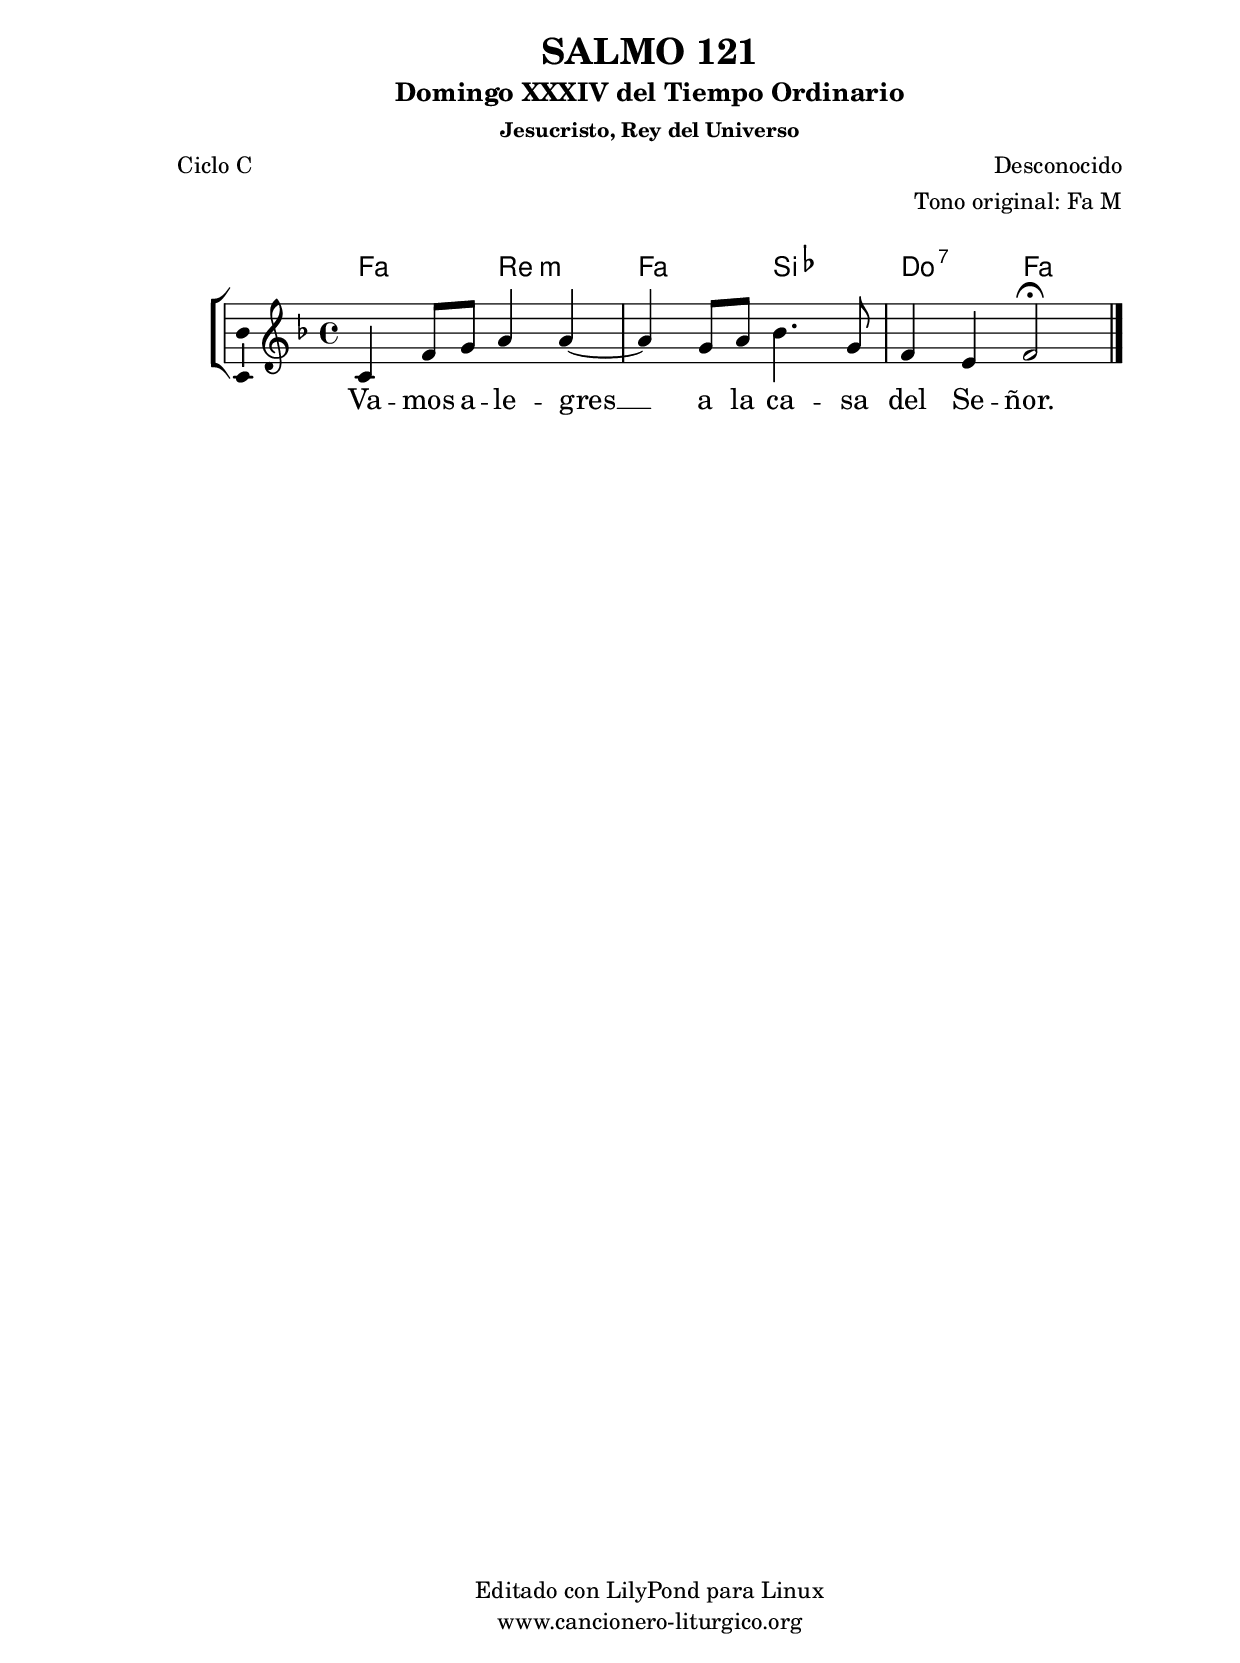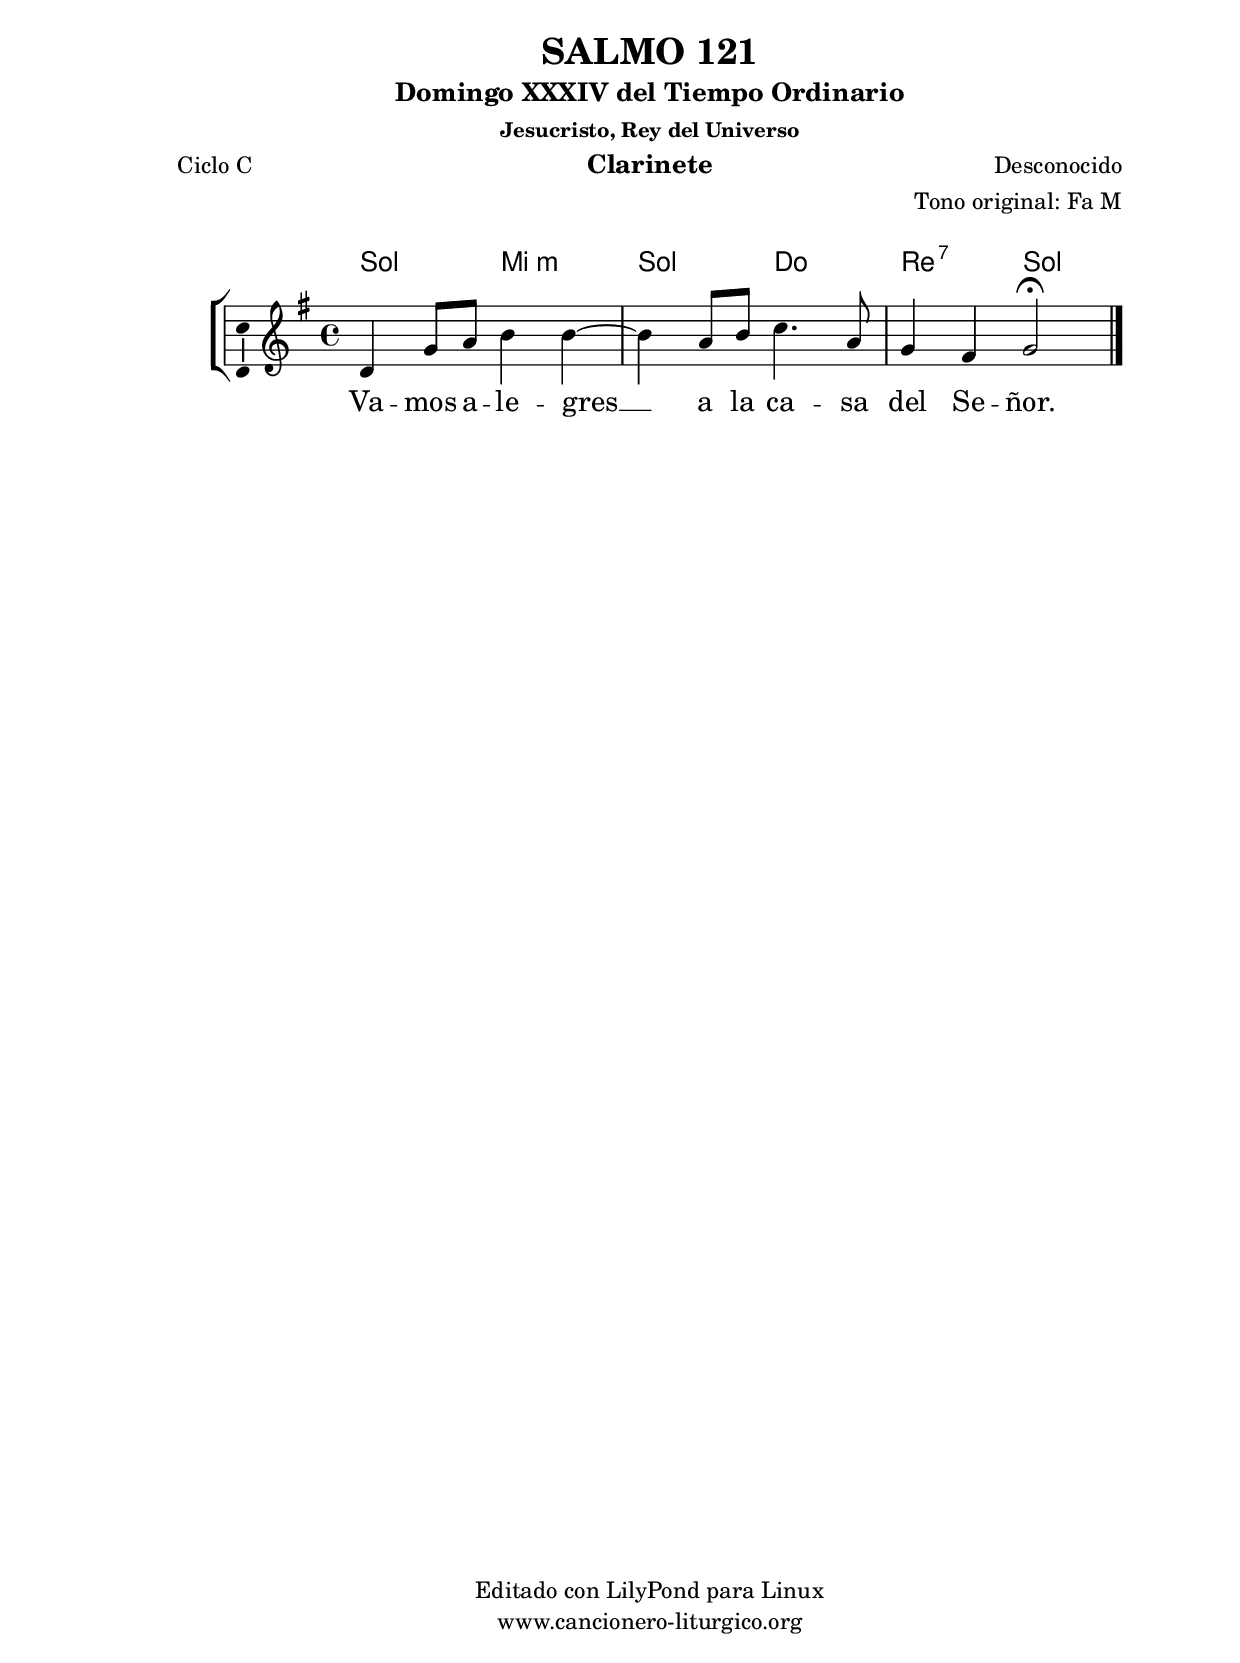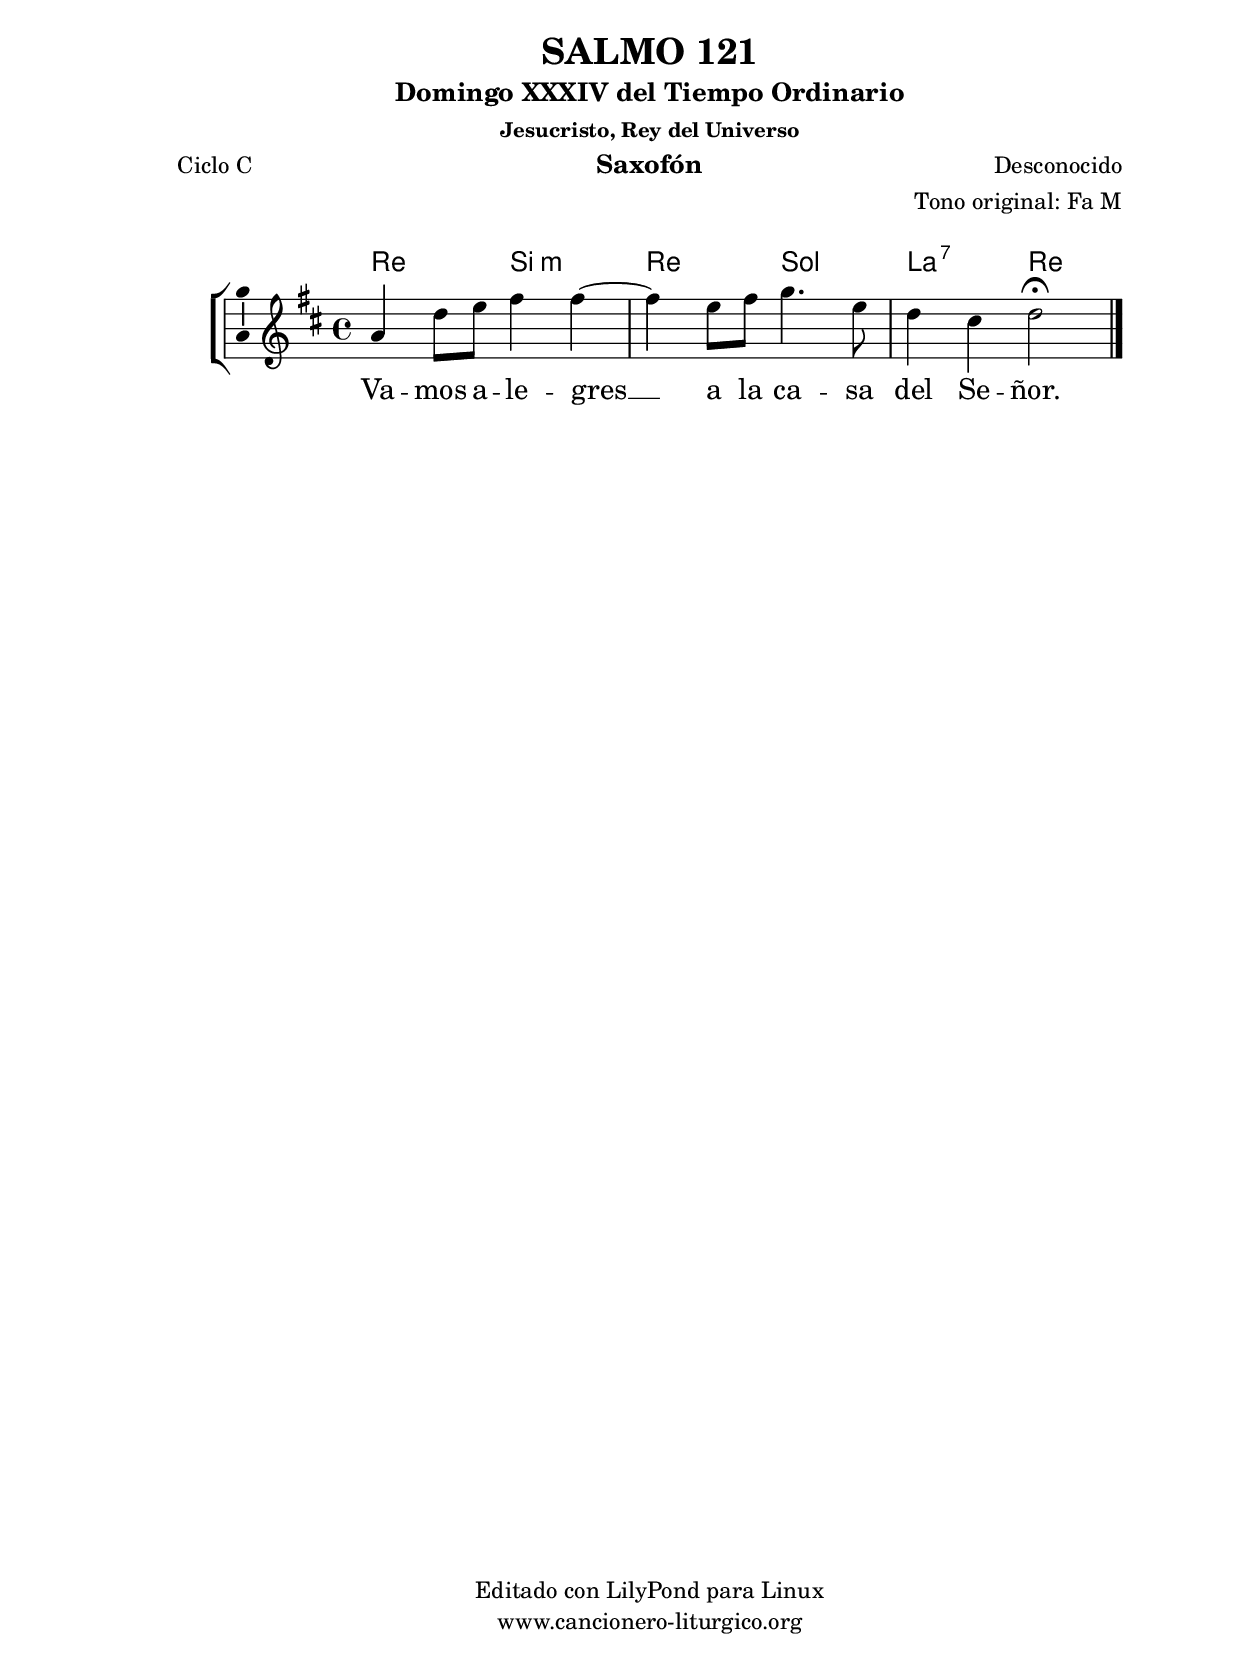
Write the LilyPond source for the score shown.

%
%para convertir .midi en .wav:
%timidity filename.midi -Ow -o finename.wav
%
%
%Para convertir de .wav a .mp3:
%lame -h -m j filename.wav
%
%
%para escuchar el midi:
%timidity nombrefichero.midi
%


%versión de lilypond para la que se ha escrito esta partitura:
\version "2.16.0"

	%Tamaño papel
	#(set-default-paper-size "a4")
	%Tamaño partitura
	#(set-global-staff-size 20)
	%No responde al pulsar sobre una nota
	#(ly:set-option 'point-and-click #f)

%parámetros del encabezamiento:
\header {
	title = "SALMO 121"
	subtitle = "Domingo XXXIV del Tiempo Ordinario"
	subsubtitle = "Jesucristo, Rey del Universo"
	composer = "Desconocido"
	poet = "Ciclo C"
	meter = ""
	arranger = "Tono original: Fa M"
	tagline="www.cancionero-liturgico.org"
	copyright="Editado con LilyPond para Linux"
	tiempo = "Ordinario"
	usos = "Salmo"
	letra = "Vamos alegres a la casa del Señor."
	}

%parámetros asociados al papel:
\paper  {
	oddHeaderMarkup = \markup {\fill-line { \on-the-fly #not-first-page \fromproperty #'header:title \on-the-fly #not-first-page \fromproperty #'header:composer }}
	evenHeaderMarkup = \markup {\fill-line { \fromproperty #'header:composer \fromproperty #'header:title }}
	#(set-paper-size "a4")
	print-page-number = ##f
	first-page-number = 1
	print-first-page-number = ##f
%	head-separation = 3.0 \cm
	top-margin = 2.0 \cm
	bottom-margin = 0.5\cm
%%%	bottom-margin = -1.0\cm
	left-margin = 3.0 \cm
	line-width = 16.0 \cm 
	indent = 8\mm
	interscoreline = 2.\mm
	between-system-space = 15\mm
%	para que las partituras no llenen la hoja:
	ragged-bottom = ##t
%	idem para la última hoja:
	ragged-last-bottom = ##f
%	para que las partituras llenen el ancho del papel:
	ragged-last = ##f
	after-title-space = 2.5 \cm
%page-count=1
%system-count=8

	%Flexible Vertical Spacing
%	markup-markup-spacing =
%	#'((basic-distance . 15) (minimum-distance . 15) (padding . 3))
	markup-system-spacing =
	#'((basic-distance . 15) (minimum-distance . 15) (padding . 3))
	system-system-spacing =
	#'((basic-distance . 15) (minimum-distance . 15) (padding . 3))
	score-system-spacing =
	#'((basic-distance . 15) (minimum-distance . 15) (padding . 5))
%	top-system-spacing = % header
%	#'((basic-distance . 8) (minimum-distance . 0) (padding . 3))
%	top-markup-spacing =
%	#'((basic-distance . 20) (minimum-distance . 20) (padding . 3))
	last-bottom-spacing = % footer
	#'((basic-distance . 5) (minimum-distance . 5) (padding . 3))
%	score-markup-spacing =
%	#'((basic-distance . 16) (minimum-distance . 13) (padding . 3))

	}


%parámetros que afectan a toda la partitura:
global =  {
	%clave de sol (G):
	\clef G
	%armadura:
%	\transpose aes g
	\key f \major
	\tempo 4=100
	\set Score.tempoHideNote = ##t
	}


acordes = {
	\italianChords
	\chordmode {
%	\transpose aes g
{

f2 d:m f bes c:7 f

	}
	}
}

melodia = 
%	\transpose aes g
{
	\relative c'{

\time 4/4
c4 f8 g a4 a~
a4 g8 a bes4. g8
f4 e f2 \fermata

	\bar "|."
	}
	}


texto = \lyricmode {
Va -- mos a -- le -- gres __ a la ca -- sa del Se -- ñor.
	}


acordesStaff = \context ChordNames = acordesStaff <<
	\set chordChanges = ##t
	\acordes
	>>


vozStaff = \context Voice = vozStaff
\with {\consists "Ambitus_engraver"}
<<
%	\set Staff.instrumentName = ""
%	\set Staff.shortInstrumentName = ""
%	\set Staff.midiInstrument = #"clarinet"
%	\set Staff.midiInstrument = #"cello"
%	\set Staff.midiInstrument = #"flute"
	\set Staff.midiInstrument = #"electric guitar (jazz)"
%	\set Staff.midiInstrument = #"english horn"
%	\set Staff.midiInstrument = #"violin"
%	\set Staff.midiInstrument = #"glockenspiel"
	\set Staff.midiMinimumVolume = #0.7
	\set Staff.midiMaximumVolume = #0.9
	\global
	\melodia
	>>


textoStaff = \context Lyrics = textoStaff <<
	\lyricsto vozStaff \texto
	>>

\book {
	\score {
		\context ChoirStaff {
			\override StaffGroup.SystemStartBracket #'collapse-height = #1
			\override Score.SystemStartBar #'collapse-height = #1
			<<
			\acordesStaff
			\vozStaff
			\textoStaff
			>>
			}
		\layout {
	    		\context {
				\Lyrics
				\override LyricText #'font-size = #2
				}
	   		 \context {
				\Score
				%fontSize = #3
				\override StaffSymbol #'staff-space = #(magstep +3)
				%\override Beam #'thickness = #0.55
				%\override SpacingSpanner #'spacing-increment = #1.0
				%\override Slur #'height-limit = #1.5
				}
			}
		}
	\score {
		\unfoldRepeats
		\context ChoirStaff {
			<<
			\acordesStaff
			\vozStaff
			>>
			}
		\midi {
	  		\context {
	  			\Score
				tempoWholesPerMinute = #(ly:make-moment 70 4)
				}
			}
		}
	}

%Partitura para clarinete
#(define output-suffix "C")
\book {
	\header{
		instrument = "Clarinete"
		}
	\score {
		\context ChoirStaff {
			\override StaffGroup.SystemStartBracket #'collapse-height = #1
			\override Score.SystemStartBar #'collapse-height = #1
\transpose c d
			<<
			\acordesStaff
			\vozStaff
			\textoStaff
			>>
			}
		\layout {
	    		\context {
				\Lyrics
				\override LyricText #'font-size = #2
				}
	   		 \context {
				\Score
				%fontSize = #3
				\override StaffSymbol #'staff-space = #(magstep +3)
				%\override Beam #'thickness = #0.55
				%\override SpacingSpanner #'spacing-increment = #1.0
				%\override Slur #'height-limit = #1.5
				}
			}
		}
	}

%Partitura para saxofón
#(define output-suffix "S")
\book {
	\header{
		instrument = "Saxofón"
		}
	\score {
		\context ChoirStaff {
			\override StaffGroup.SystemStartBracket #'collapse-height = #1
			\override Score.SystemStartBar #'collapse-height = #1
\transpose c a
			<<
			\acordesStaff
			\vozStaff
			\textoStaff
			>>
			}
		\layout {
	    		\context {
				\Lyrics
				\override LyricText #'font-size = #2
				}
	   		 \context {
				\Score
				%fontSize = #3
				\override StaffSymbol #'staff-space = #(magstep +3)
				%\override Beam #'thickness = #0.55
				%\override SpacingSpanner #'spacing-increment = #1.0
				%\override Slur #'height-limit = #1.5
				}
			}
		}
	}

